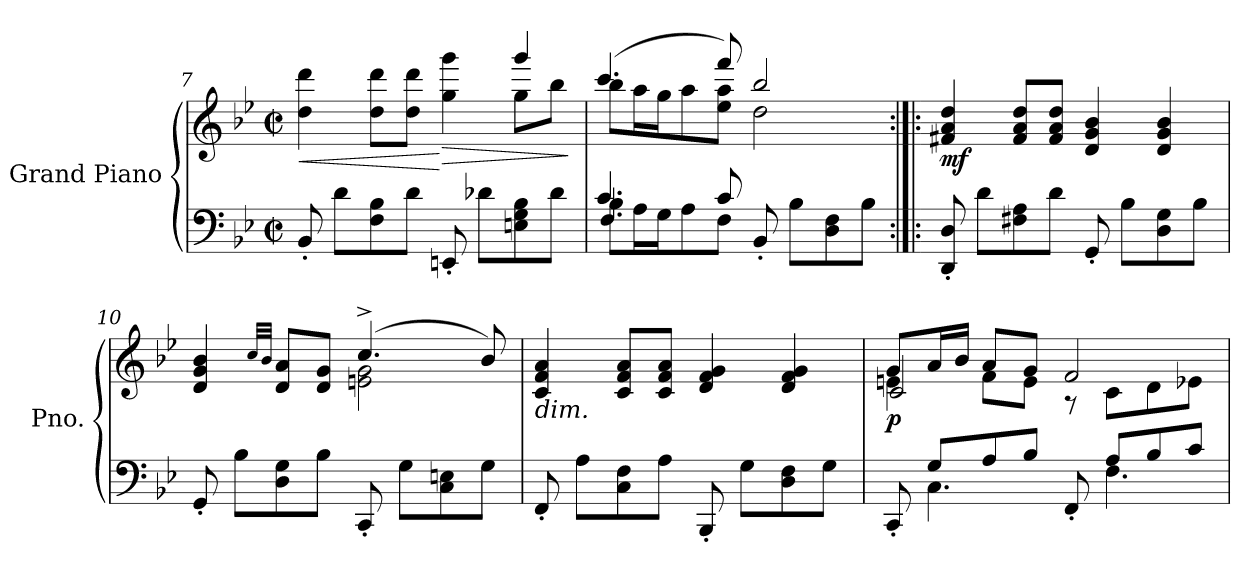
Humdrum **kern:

**kern	**kern	**dynam
*part1	*part1	*part1
*staff2	*staff1	*staff1/2
*I"Grand Piano	*	*
*I'Pno.	*	*
!!LO:LB:g=z
*clefF4	*clefG2	*
*k[b-e-]	*k[b-e-]	*
*M2/2	*M2/2	*
*met(c|)	*met(c|)	*
=7	=7	=7
!	!	!LO:HP:b
*	*^	*
8BB-'/	4dd\ 4ddd\	2.ryy	<
8d\L	.	.	.
8F\ 8B-\	8dd\ 8ddd\L	.	.
8d\J	8dd\ 8ddd\J	.	.
!	!	!	!LO:HP:n=1:b
8EEn'/	4gg\ 4ggg\	.	[ >
8d-X\L	.	.	.
8En\ 8G\ 8B-\	4ggg/	8gg\L	.
8d-\J	.	8bb-\J	.
*	*v	*v	*
.	.	]
=8	=8	=8
*^	*^	*
*	*^	*	*	*
4.c/	8B-\L	4.F/	(>4.ccc/	8bb-\L	.
.	16A\L	.	.	16aa\L	.
.	16G\J	.	.	16gg\J	.
.	8A\	.	.	8aa\	.
8c/	8F\J	2ryy	8fff/)	8ee-\ 8aa\J	.
8BB-'/	2ryy	.	2bb-/	2dd\	.
8B-\L	.	.	.	.	.
8D\ 8F\	.	.	.	.	.
8B-\J	.	8ryy	.	.	.
*	*	*	*v	*v	*
=9:|!|:	=9:|!|:	=9:|!|:	=9:|!|:	=9:|!|:
!	!	!	!	!LO:DY:b
*v	*v	*v	*	*
8DD/' 8D/'	4f#X/ 4a/ 4dd/	mf
8d\L	.	.
8F#X\ 8A\	8f#/ 8a/ 8dd/L	.
8d\J	8f#/ 8a/ 8dd/J	.
8GG'/	4d/ 4g/ 4b-/	.
8B-\L	.	.
8D\ 8G\	4d/ 4g/ 4b-/	.
8B-\J	.	.
!!LO:LB:g=z
=10	=10	=10
*	*^	*
8GG'/	4d/ 4g/ 4b-/	2ryy	.
8B-\L	.	.	.
.	32qcc/LLL	.	.
.	32qb-/JJJ	.	.
8D\ 8G\	8d/ 8a/L	.	.
8B-\J	8d/ 8g/J	.	.
8CC'/	(>4.cc^/	2en\ 2g\	.
8G\L	.	.	.
8C\ 8En\	.	.	.
8G\J	8b-/)	.	.
*	*v	*v	*
=11	=11	=11
!	!LO:TX:b:i:t=dim.	!
8FF'/	4c/ 4f/ 4a/	.
8A\L	.	.
8C\ 8F\	8c/ 8f/ 8a/L	.
8A\J	8c/ 8f/ 8a/J	.
8BBB-'/	4d/ 4f/ 4g/	.
8G\L	.	.
8D\ 8F\	4d/ 4f/ 4g/	.
8G\J	.	.
=12	=12	=12
*^	*^	*
*	*	*	*^	*
!	!	!	!	!	!LO:DY:b
8CC'/	8ryy	8g/L	4en\	2c/	p
8G/L	4.C\	16a/L	.	.	.
.	.	16b-/JJ	.	.	.
8A/	.	8a/L	8f\L	.	.
8B-/J	.	8g/J	8e\J	.	.
8FF'/	8ryy	2f/	8r	2ryy	.
8A/L	4.F\	.	8c\L	.	.
8B-/	.	.	8d\	.	.
8c/J	.	.	8e-X\J	.	.
*v	*v	*	*	*	*
*	*v	*v	*v	*
=	=	=
*-	*-	*-
